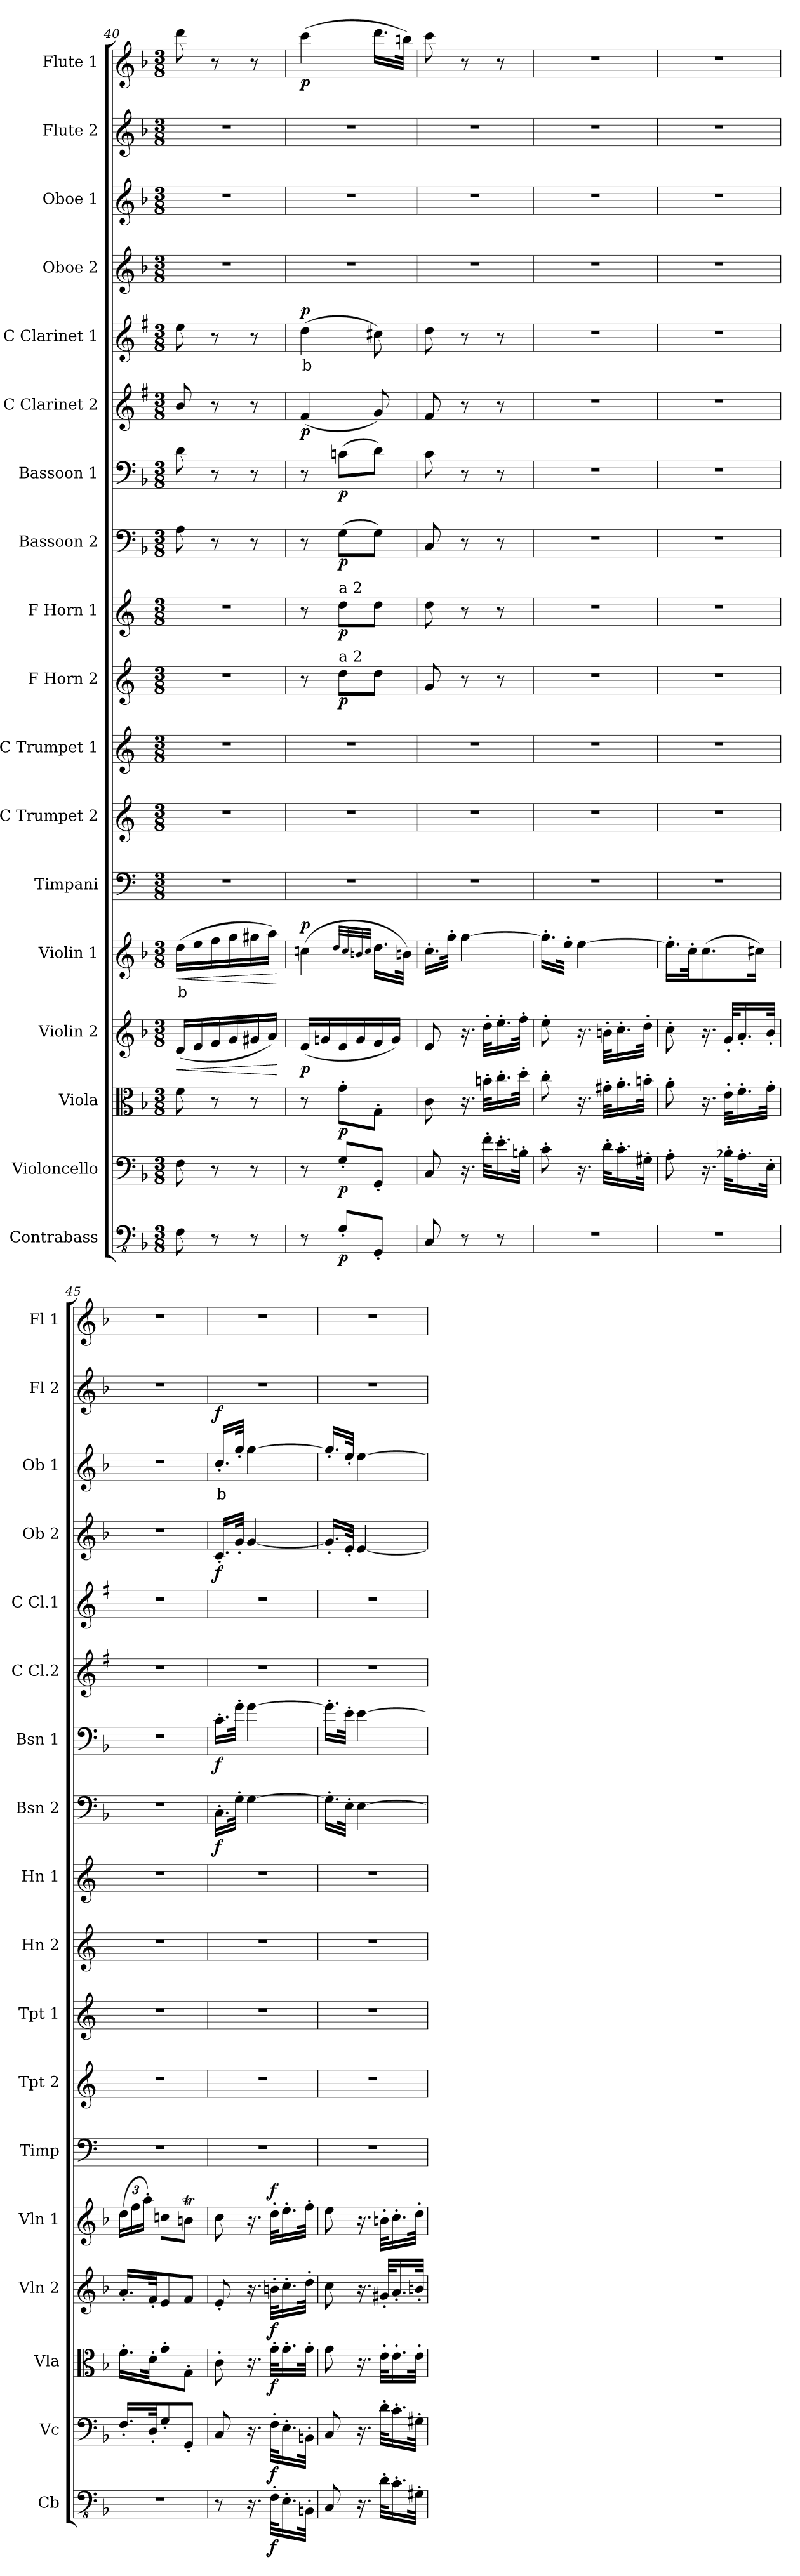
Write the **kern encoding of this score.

**kern	**dynam	**kern	**dynam	**kern	**dynam	**kern	**dynam	**kern	**text	**dynam	**kern	**kern	**kern	**kern	**dynam	**kern	**dynam	**kern	**dynam	**kern	**dynam	**kern	**dynam	**kern	**text	**dynam	**kern	**dynam	**kern	**text	**dynam	**kern	**kern	**dynam
*part18	*part18	*part17	*part17	*part16	*part16	*part15	*part15	*part14	*part14	*part14	*part13	*part12	*part11	*part10	*part10	*part9	*part9	*part8	*part8	*part7	*part7	*part6	*part6	*part5	*part5	*part5	*part4	*part4	*part3	*part3	*part3	*part2	*part1	*part1
*staff18	*staff18	*staff17	*staff17	*staff16	*staff16	*staff15	*staff15	*staff14	*staff14	*staff14	*staff13	*staff12	*staff11	*staff10	*staff10	*staff9	*staff9	*staff8	*staff8	*staff7	*staff7	*staff6	*staff6	*staff5	*staff5	*staff5	*staff4	*staff4	*staff3	*staff3	*staff3	*staff2	*staff1	*staff1
*I"Contrabass	*	*I"Violoncello	*	*I"Viola	*	*I"Violin 2	*	*I"Violin 1	*	*	*I"Timpani	*I"C Trumpet 2	*I"C Trumpet 1	*I"F Horn 2	*	*I"F Horn 1	*	*I"Bassoon 2	*	*I"Bassoon 1	*	*I"C Clarinet 2	*	*I"C Clarinet 1	*	*	*I"Oboe 2	*	*I"Oboe 1	*	*	*I"Flute 2	*I"Flute 1	*
*I'Cb	*	*I'Vc	*	*I'Vla	*	*I'Vln 2	*	*I'Vln 1	*	*	*I'Timp	*I'Tpt 2	*I'Tpt 1	*I'Hn 2	*	*I'Hn 1	*	*I'Bsn 2	*	*I'Bsn 1	*	*I'C Cl.2	*	*I'C Cl.1	*	*	*I'Ob 2	*	*I'Ob 1	*	*	*I'Fl 2	*I'Fl 1	*
*clefFv4	*	*clefF4	*	*clefC3	*	*clefG2	*	*clefG2	*	*	*clefF4	*clefG2	*clefG2	*clefG2	*	*clefG2	*	*clefF4	*	*clefF4	*	*clefG2	*	*clefG2	*	*	*clefG2	*	*clefG2	*	*	*clefG2	*clefG2	*
*	*	*	*	*	*	*	*	*	*	*	*	*	*	*ITrd4c7	*	*ITrd4c7	*	*	*	*	*	*ITrd1c2	*	*ITrd1c2	*	*	*	*	*	*	*	*	*	*
*k[b-]	*	*k[b-]	*	*k[b-]	*	*k[b-]	*	*k[b-]	*	*	*k[]	*k[]	*k[]	*k[b-]	*	*k[b-]	*	*k[b-]	*	*k[b-]	*	*k[b-]	*	*k[b-]	*	*	*k[b-]	*	*k[b-]	*	*	*k[b-]	*k[b-]	*
*F:	*	*F:	*	*F:	*	*F:	*	*F:	*	*	*	*	*	*	*	*	*	*F:	*	*F:	*	*F:	*	*F:	*	*	*F:	*	*F:	*	*	*F:	*F:	*
*M3/8	*	*M3/8	*	*M3/8	*	*M3/8	*	*M3/8	*	*	*M3/8	*M3/8	*M3/8	*M3/8	*	*M3/8	*	*M3/8	*	*M3/8	*	*M3/8	*	*M3/8	*	*	*M3/8	*	*M3/8	*	*	*M3/8	*M3/8	*
=40	=40	=40	=40	=40	=40	=40	=40	=40	=40	=40	=40	=40	=40	=40	=40	=40	=40	=40	=40	=40	=40	=40	=40	=40	=40	=40	=40	=40	=40	=40	=40	=40	=40	=40
!	!	!	!	!	!	!	!LO:HP:b	!	!LO:LY:b:color=#FF0000	!LO:HP:b	!	!	!	!	!	!	!	!	!	!	!	!	!	!	!	!	!	!	!	!	!	!	!	!
8FF\	.	8F\	.	8f\	.	(16d/LL	<	(16dd\LL	b	<	4.r	4.r	4.r	4.r	.	4.r	.	8A\	.	8d\	.	8a/	.	8dd\	.	.	4.r	.	4.r	.	.	4.r	8ddd\	.
.	.	.	.	.	.	16e/	.	16ee\	.	.	.	.	.	.	.	.	.	.	.	.	.	.	.	.	.	.	.	.	.	.	.	.	.	.
8r	.	8r	.	8r	.	16f/	.	16ff\	.	.	.	.	.	.	.	.	.	8r	.	8r	.	8r	.	8r	.	.	.	.	.	.	.	.	8r	.
.	.	.	.	.	.	16g/	.	16gg\	.	.	.	.	.	.	.	.	.	.	.	.	.	.	.	.	.	.	.	.	.	.	.	.	.	.
8r	.	8r	.	8r	.	16g#X/	.	16gg#X\	.	.	.	.	.	.	.	.	.	8r	.	8r	.	8r	.	8r	.	.	.	.	.	.	.	.	8r	.
.	.	.	.	.	.	16a/JJ)	.	16aa\JJ)	.	.	.	.	.	.	.	.	.	.	.	.	.	.	.	.	.	.	.	.	.	.	.	.	.	.
.	.	.	.	.	.	.	[	.	.	[	.	.	.	.	.	.	.	.	.	.	.	.	.	.	.	.	.	.	.	.	.	.	.	.
=41	=41	=41	=41	=41	=41	=41	=41	=41	=41	=41	=41	=41	=41	=41	=41	=41	=41	=41	=41	=41	=41	=41	=41	=41	=41	=41	=41	=41	=41	=41	=41	=41	=41	=41
!	!	!	!	!	!	!	!LO:DY:b	!	!	!LO:DY:b	!	!	!	!	!	!	!	!	!	!	!	!	!LO:DY:b	!	!LO:LY:b:color=#FF0000	!LO:DY:b	!	!	!	!	!	!	!	!LO:DY:b
8r	.	8r	.	8r	.	(16e/LL	p	(4ccn\	.	p	4.r	4.r	4.r	8r	.	8r	.	8r	.	8r	.	(4e/	p	(4cc\	b	p	4.r	.	4.r	.	.	4.r	(4ccc\	p
.	.	.	.	.	.	16gn/	.	.	.	.	.	.	.	.	.	.	.	.	.	.	.	.	.	.	.	.	.	.	.	.	.	.	.	.
!	!	!	!	!	!	!	!	!	!	!	!	!	!	!	!	!LO:TX:a:t=a 2	!	!	!	!	!	!	!	!	!	!	!	!	!	!	!	!	!	!
!	!	!	!	!	!	!	!	!	!	!	!	!	!	!LO:TX:a:t=a 2	!	!	!	!	!	!	!	!	!	!	!	!	!	!	!	!	!	!	!	!
!	!LO:DY:b	!	!LO:DY:b	!	!LO:DY:b	!	!	!	!	!	!	!	!	!	!LO:DY:b	!	!LO:DY:b	!	!LO:DY:b	!	!LO:DY:b	!	!	!	!	!	!	!	!	!	!	!	!	!
8GG'/L	p	8G'/L	p	8g'\L	p	16e/	.	.	.	.	.	.	.	8g\L	p	8g\L	p	(8G\L	p	(8cn\L	p	.	.	.	.	.	.	.	.	.	.	.	.	.
.	.	.	.	.	.	16g/	.	.	.	.	.	.	.	.	.	.	.	.	.	.	.	.	.	.	.	.	.	.	.	.	.	.	.	.
.	.	.	.	.	.	.	.	32qdd/LLL	.	.	.	.	.	.	.	.	.	.	.	.	.	.	.	.	.	.	.	.	.	.	.	.	.	.
.	.	.	.	.	.	.	.	32qcc/	.	.	.	.	.	.	.	.	.	.	.	.	.	.	.	.	.	.	.	.	.	.	.	.	.	.
.	.	.	.	.	.	.	.	32qbn/	.	.	.	.	.	.	.	.	.	.	.	.	.	.	.	.	.	.	.	.	.	.	.	.	.	.
.	.	.	.	.	.	.	.	32qcc/JJJ	.	.	.	.	.	.	.	.	.	.	.	.	.	.	.	.	.	.	.	.	.	.	.	.	.	.
8GGG'/J	.	8GG'/J	.	8G'\J	.	16f/	.	16.dd\LL	.	.	.	.	.	8g\J	.	8g\J	.	8G\J)	.	8d\J)	.	8f/)	.	8bn\)	.	.	.	.	.	.	.	.	16.ddd\LL	.
.	.	.	.	.	.	16g/JJ)	.	.	.	.	.	.	.	.	.	.	.	.	.	.	.	.	.	.	.	.	.	.	.	.	.	.	.	.
.	.	.	.	.	.	.	.	32b\JJk)	.	.	.	.	.	.	.	.	.	.	.	.	.	.	.	.	.	.	.	.	.	.	.	.	32bbn\JJk)	.
=42	=42	=42	=42	=42	=42	=42	=42	=42	=42	=42	=42	=42	=42	=42	=42	=42	=42	=42	=42	=42	=42	=42	=42	=42	=42	=42	=42	=42	=42	=42	=42	=42	=42	=42
8CC/	.	8C/	.	8c\	.	8e/	.	16.cc'\LL	.	.	4.r	4.r	4.r	8c/	.	8g\	.	8C/	.	8c\	.	8e/	.	8cc\	.	.	4.r	.	4.r	.	.	4.r	8ccc\	.
.	.	.	.	.	.	.	.	32gg'\JJk	.	.	.	.	.	.	.	.	.	.	.	.	.	.	.	.	.	.	.	.	.	.	.	.	.	.
8r	.	16.r	.	16.r	.	16.r	.	[4gg\	.	.	.	.	.	8r	.	8r	.	8r	.	8r	.	8r	.	8r	.	.	.	.	.	.	.	.	8r	.
.	.	32f'\KLL	.	32bn'\KLL	.	32dd'\KLL	.	.	.	.	.	.	.	.	.	.	.	.	.	.	.	.	.	.	.	.	.	.	.	.	.	.	.	.
8r	.	16.e'\	.	16.cc'\	.	16.ee'\	.	.	.	.	.	.	.	8r	.	8r	.	8r	.	8r	.	8r	.	8r	.	.	.	.	.	.	.	.	8r	.
.	.	32Bn'\JJk	.	32dd'\JJk	.	32ff'\JJk	.	.	.	.	.	.	.	.	.	.	.	.	.	.	.	.	.	.	.	.	.	.	.	.	.	.	.	.
=43	=43	=43	=43	=43	=43	=43	=43	=43	=43	=43	=43	=43	=43	=43	=43	=43	=43	=43	=43	=43	=43	=43	=43	=43	=43	=43	=43	=43	=43	=43	=43	=43	=43	=43
4.r	.	8c'\	.	8cc'\	.	8ee'\	.	16.gg'\LL]	.	.	4.r	4.r	4.r	4.r	.	4.r	.	4.r	.	4.r	.	4.r	.	4.r	.	.	4.r	.	4.r	.	.	4.r	4.r	.
.	.	.	.	.	.	.	.	32ee'\JJk	.	.	.	.	.	.	.	.	.	.	.	.	.	.	.	.	.	.	.	.	.	.	.	.	.	.
.	.	16.r	.	16.r	.	16.r	.	[4ee\	.	.	.	.	.	.	.	.	.	.	.	.	.	.	.	.	.	.	.	.	.	.	.	.	.	.
.	.	32d'\KLL	.	32g#X'\KLL	.	32bn'\KLL	.	.	.	.	.	.	.	.	.	.	.	.	.	.	.	.	.	.	.	.	.	.	.	.	.	.	.	.
.	.	16.c'\	.	16.a'\	.	16.cc'\	.	.	.	.	.	.	.	.	.	.	.	.	.	.	.	.	.	.	.	.	.	.	.	.	.	.	.	.
.	.	32G#X'\JJk	.	32bn'\JJk	.	32dd'\JJk	.	.	.	.	.	.	.	.	.	.	.	.	.	.	.	.	.	.	.	.	.	.	.	.	.	.	.	.
=44	=44	=44	=44	=44	=44	=44	=44	=44	=44	=44	=44	=44	=44	=44	=44	=44	=44	=44	=44	=44	=44	=44	=44	=44	=44	=44	=44	=44	=44	=44	=44	=44	=44	=44
4.r	.	8A'\	.	8a'\	.	8cc'\	.	16.ee'\LL]	.	.	4.r	4.r	4.r	4.r	.	4.r	.	4.r	.	4.r	.	4.r	.	4.r	.	.	4.r	.	4.r	.	.	4.r	4.r	.
.	.	.	.	.	.	.	.	32cc'\JK	.	.	.	.	.	.	.	.	.	.	.	.	.	.	.	.	.	.	.	.	.	.	.	.	.	.
.	.	16.r	.	16.r	.	16.r	.	(8.cc\	.	.	.	.	.	.	.	.	.	.	.	.	.	.	.	.	.	.	.	.	.	.	.	.	.	.
.	.	32B-X'\KLL	.	32e'\KLL	.	32g'/KLL	.	.	.	.	.	.	.	.	.	.	.	.	.	.	.	.	.	.	.	.	.	.	.	.	.	.	.	.
.	.	16.A'\	.	16.f'\	.	16.a'/	.	.	.	.	.	.	.	.	.	.	.	.	.	.	.	.	.	.	.	.	.	.	.	.	.	.	.	.
.	.	.	.	.	.	.	.	16cc#X\Jk)	.	.	.	.	.	.	.	.	.	.	.	.	.	.	.	.	.	.	.	.	.	.	.	.	.	.
.	.	32E'\JJk	.	32g'\JJk	.	32b-'/JJk	.	.	.	.	.	.	.	.	.	.	.	.	.	.	.	.	.	.	.	.	.	.	.	.	.	.	.	.
=45	=45	=45	=45	=45	=45	=45	=45	=45	=45	=45	=45	=45	=45	=45	=45	=45	=45	=45	=45	=45	=45	=45	=45	=45	=45	=45	=45	=45	=45	=45	=45	=45	=45	=45
*	*	*	*	*	*	*	*	*Xbrackettup	*	*	*	*	*	*	*	*	*	*	*	*	*	*	*	*	*	*	*	*	*	*	*	*	*	*
4.r	.	16.F'/LL	.	16.f'\LL	.	16.a'/LL	.	(24dd\LL	.	.	4.r	4.r	4.r	4.r	.	4.r	.	4.r	.	4.r	.	4.r	.	4.r	.	.	4.r	.	4.r	.	.	4.r	4.r	.
.	.	.	.	.	.	.	.	24ff\	.	.	.	.	.	.	.	.	.	.	.	.	.	.	.	.	.	.	.	.	.	.	.	.	.	.
.	.	.	.	.	.	.	.	24aa'\JJ)	.	.	.	.	.	.	.	.	.	.	.	.	.	.	.	.	.	.	.	.	.	.	.	.	.	.
.	.	32D'/JK	.	32d'\JK	.	32f'/JK	.	.	.	.	.	.	.	.	.	.	.	.	.	.	.	.	.	.	.	.	.	.	.	.	.	.	.	.
.	.	8G'/	.	8g'\	.	8e/	.	8ccn\L	.	.	.	.	.	.	.	.	.	.	.	.	.	.	.	.	.	.	.	.	.	.	.	.	.	.
.	.	8GG'/J	.	8G'\J	.	8f/J	.	8bnt\J	.	.	.	.	.	.	.	.	.	.	.	.	.	.	.	.	.	.	.	.	.	.	.	.	.	.
=46	=46	=46	=46	=46	=46	=46	=46	=46	=46	=46	=46	=46	=46	=46	=46	=46	=46	=46	=46	=46	=46	=46	=46	=46	=46	=46	=46	=46	=46	=46	=46	=46	=46	=46
!	!	!	!	!	!	!	!	!	!	!	!	!	!	!	!	!	!	!	!LO:DY:b	!	!LO:DY:b	!	!	!	!	!	!	!LO:DY:b	!	!LO:LY:b:color=#FF0000	!LO:DY:b	!	!	!
8r	.	8C/	.	8c'\	.	8e'/	.	8cc\	.	.	4.r	4.r	4.r	4.r	.	4.r	.	16.C'\LL	f	16.c'\LL	f	4.r	.	4.r	.	.	16.c'/LL	f	16.cc'/LL	b	f	4.r	4.r	.
.	.	.	.	.	.	.	.	.	.	.	.	.	.	.	.	.	.	32G'\JJk	.	32g'\JJk	.	.	.	.	.	.	32g'/JJk	.	32gg'/JJk	.	.	.	.	.
16.r	.	16.r	.	16.r	.	16.r	.	16.r	.	.	.	.	.	.	.	.	.	[4G\	.	[4g\	.	.	.	.	.	.	[4g/	.	[4gg\	.	.	.	.	.
!	!LO:DY:b	!	!LO:DY:b	!	!LO:DY:b	!	!LO:DY:b	!	!	!LO:DY:b	!	!	!	!	!	!	!	!	!	!	!	!	!	!	!	!	!	!	!	!	!	!	!	!
32FF'\KLL	f	32F'\KLL	f	32g'\KLL	f	32bn'\KLL	f	32dd'\KLL	.	f	.	.	.	.	.	.	.	.	.	.	.	.	.	.	.	.	.	.	.	.	.	.	.	.
16.EE'\	.	16.E'\	.	16.g'\	.	16.cc'\	.	16.ee'\	.	.	.	.	.	.	.	.	.	.	.	.	.	.	.	.	.	.	.	.	.	.	.	.	.	.
32BBBn'\JJk	.	32BBn'\JJk	.	32g'\JJk	.	32dd'\JJk	.	32ff'\JJk	.	.	.	.	.	.	.	.	.	.	.	.	.	.	.	.	.	.	.	.	.	.	.	.	.	.
!!LO:PB:g=z
=47	=47	=47	=47	=47	=47	=47	=47	=47	=47	=47	=47	=47	=47	=47	=47	=47	=47	=47	=47	=47	=47	=47	=47	=47	=47	=47	=47	=47	=47	=47	=47	=47	=47	=47
8CC/	.	8C/	.	8g\	.	8cc\	.	8ee\	.	.	4.r	4.r	4.r	4.r	.	4.r	.	16.G'\LL]	.	16.g'\LL]	.	4.r	.	4.r	.	.	16.g'/LL]	.	16.gg'/LL]	.	.	4.r	4.r	.
.	.	.	.	.	.	.	.	.	.	.	.	.	.	.	.	.	.	32E'\JJk	.	32e'\JJk	.	.	.	.	.	.	32e'/JJk	.	32ee'/JJk	.	.	.	.	.
16.r	.	16.r	.	16.r	.	16.r	.	16.r	.	.	.	.	.	.	.	.	.	[4E\	.	[4e\	.	.	.	.	.	.	[4e/	.	[4ee\	.	.	.	.	.
32D'\KLL	.	32d'\KLL	.	32e'\KLL	.	32g#X'/KLL	.	32bn'\KLL	.	.	.	.	.	.	.	.	.	.	.	.	.	.	.	.	.	.	.	.	.	.	.	.	.	.
16.C'\	.	16.c'\	.	16.e'\	.	16.a'/	.	16.cc'\	.	.	.	.	.	.	.	.	.	.	.	.	.	.	.	.	.	.	.	.	.	.	.	.	.	.
32GG#X'\JJk	.	32G#X'\JJk	.	32e'\JJk	.	32bn'/JJk	.	32dd'\JJk	.	.	.	.	.	.	.	.	.	.	.	.	.	.	.	.	.	.	.	.	.	.	.	.	.	.
=	=	=	=	=	=	=	=	=	=	=	=	=	=	=	=	=	=	=	=	=	=	=	=	=	=	=	=	=	=	=	=	=	=	=
*-	*-	*-	*-	*-	*-	*-	*-	*-	*-	*-	*-	*-	*-	*-	*-	*-	*-	*-	*-	*-	*-	*-	*-	*-	*-	*-	*-	*-	*-	*-	*-	*-	*-	*-
